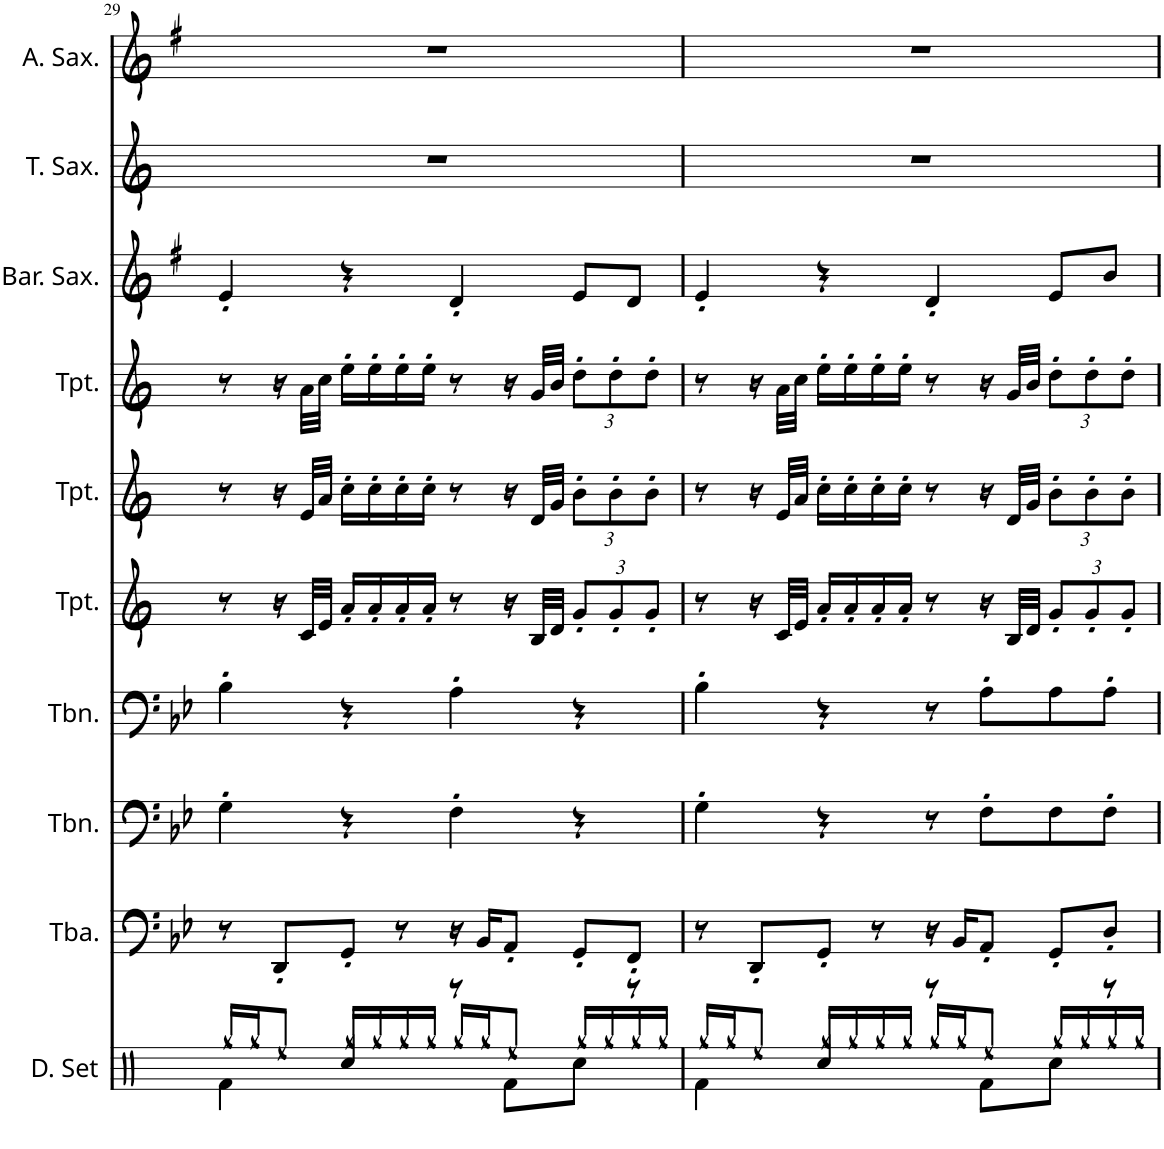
**kern	**kern	**kern	**kern	**kern	**kern	**kern	**kern	**kern	**kern
*part10	*part9	*part8	*part7	*part6	*part5	*part4	*part3	*part2	*part1
*staff10	*staff9	*staff8	*staff7	*staff6	*staff5	*staff4	*staff3	*staff2	*staff1
*I"Drumset	*I"Tuba	*I"Trombone	*I"Trombone	*I"Trumpet	*I"Trumpet	*I"Trumpet	*I"Baritone Saxophone	*I"Tenor Saxophone	*I"Alto Saxophone
*I'D. Set	*I'Tba.	*I'Tbn.	*I'Tbn.	*I'Tpt.	*I'Tpt.	*I'Tpt.	*I'Bar. Sax.	*I'T. Sax.	*I'A. Sax.
!!LO:PB:g=z
*clefX	*clefF4	*clefF4	*clefF4	*clefG2	*clefG2	*clefG2	*clefG2	*clefG2	*clefG2
*	*	*	*	*Trd1c2	*Trd1c2	*Trd1c2	*Trd12c21	*Trd8c14	*Trd5c9
*k[]	*k[b-e-]	*k[b-e-]	*k[b-e-]	*k[]	*k[]	*k[]	*k[f#]	*k[]	*k[f#]
*M4/4	*M4/4	*M4/4	*M4/4	*M4/4	*M4/4	*M4/4	*M4/4	*M4/4	*M4/4
=29	=29	=29	=29	=29	=29	=29	=29	=29	=29
*^	*	*	*	*	*	*	*	*	*
4Rf\	16Rgg/LL	8r	4G'\	4B-'\	8r	8r	8r	4e'/	1r	1r
.	16Rgg/J	.	.	.	.	.	.	.	.	.
.	8Ree/J	8DD'/L	.	.	16r	16r	16r	.	.	.
.	.	.	.	.	32c/LLL	32e/LLL	32a\LLL	.	.	.
.	.	.	.	.	32e/JJJ	32a/JJJ	32cc\JJJ	.	.	.
4Rcc/	16Rgg/LL	8GG'/J	4r	4r	16a'/LL	16cc'\LL	16ee'\LL	4r	.	.
.	16Rgg/	.	.	.	16a'/	16cc'\	16ee'\	.	.	.
.	16Rgg/	8r	.	.	16a'/	16cc'\	16ee'\	.	.	.
.	16Rgg/JJ	.	.	.	16a'/JJ	16cc'\JJ	16ee'\JJ	.	.	.
8r	16Rgg/LL	16r	4F'\	4A'\	8r	8r	8r	4d'/	.	.
.	16Rgg/J	16BB-/KL	.	.	.	.	.	.	.	.
8Rf\L	8Ree/J	8AA'/J	.	.	16r	16r	16r	.	.	.
.	.	.	.	.	32B/LLL	32d/LLL	32g/LLL	.	.	.
.	.	.	.	.	32d/JJJ	32g/JJJ	32b/JJJ	.	.	.
*	*	*	*	*	*Xbrackettup	*Xbrackettup	*Xbrackettup	*	*	*
8Rcc\J	16Rgg/LL	8GG'/L	4r	4r	12g'/L	12b'\L	12dd'\L	8e/L	.	.
.	16Rgg/	.	.	.	.	.	.	.	.	.
.	.	.	.	.	12g'/	12b'\	12dd'\	.	.	.
8r	16Rgg/	8FF'/J	.	.	.	.	.	8d/J	.	.
.	.	.	.	.	12g'/J	12b'\J	12dd'\J	.	.	.
.	16Rgg/JJ	.	.	.	.	.	.	.	.	.
=30	=30	=30	=30	=30	=30	=30	=30	=30	=30	=30
4Rf\	16Rgg/LL	8r	4G'\	4B-'\	8r	8r	8r	4e'/	1r	1r
.	16Rgg/J	.	.	.	.	.	.	.	.	.
.	8Ree/J	8DD'/L	.	.	16r	16r	16r	.	.	.
.	.	.	.	.	32c/LLL	32e/LLL	32a\LLL	.	.	.
.	.	.	.	.	32e/JJJ	32a/JJJ	32cc\JJJ	.	.	.
4Rcc/	16Rgg/LL	8GG'/J	4r	4r	16a'/LL	16cc'\LL	16ee'\LL	4r	.	.
.	16Rgg/	.	.	.	16a'/	16cc'\	16ee'\	.	.	.
.	16Rgg/	8r	.	.	16a'/	16cc'\	16ee'\	.	.	.
.	16Rgg/JJ	.	.	.	16a'/JJ	16cc'\JJ	16ee'\JJ	.	.	.
8r	16Rgg/LL	16r	8r	8r	8r	8r	8r	4d'/	.	.
.	16Rgg/J	16BB-/KL	.	.	.	.	.	.	.	.
8Rf\L	8Ree/J	8AA'/J	8F'\L	8A'\L	16r	16r	16r	.	.	.
.	.	.	.	.	32B/LLL	32d/LLL	32g/LLL	.	.	.
.	.	.	.	.	32d/JJJ	32g/JJJ	32b/JJJ	.	.	.
8Rcc\J	16Rgg/LL	8GG'/L	8F\	8A\	12g'/L	12b'\L	12dd'\L	8e/L	.	.
.	16Rgg/	.	.	.	.	.	.	.	.	.
.	.	.	.	.	12g'/	12b'\	12dd'\	.	.	.
8r	16Rgg/	8D'/J	8F'\J	8A'\J	.	.	.	8b/J	.	.
.	.	.	.	.	12g'/J	12b'\J	12dd'\J	.	.	.
.	16Rgg/JJ	.	.	.	.	.	.	.	.	.
*v	*v	*	*	*	*	*	*	*	*	*
=	=	=	=	=	=	=	=	=	=
*-	*-	*-	*-	*-	*-	*-	*-	*-	*-
